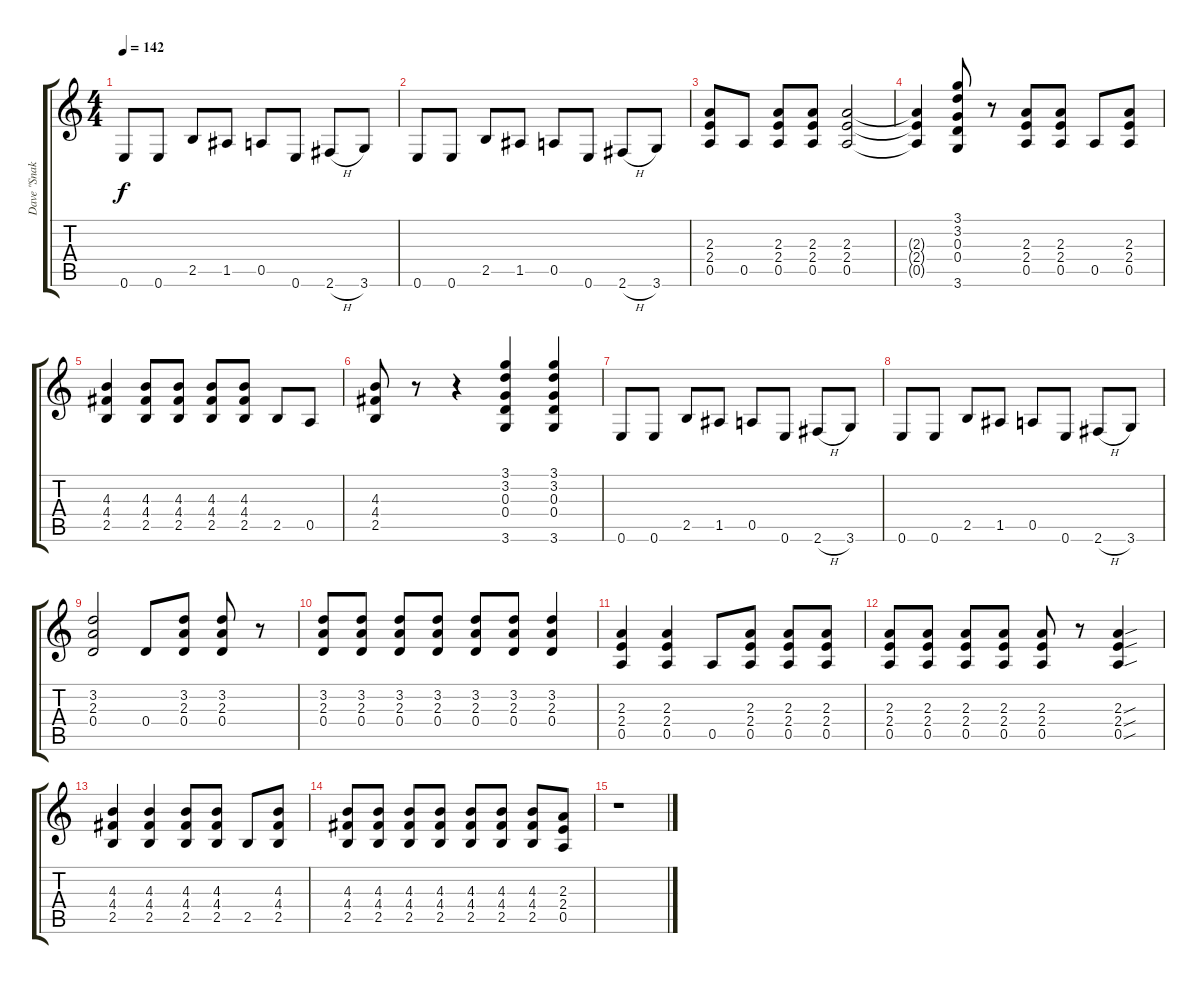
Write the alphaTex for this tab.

\track ("Dave \"Snake\" Sabo" "Dave \"Snak") {instrument distortionguitar}
\staff {score tabs}
\tuning (E4 B3 G3 D3 A2 E2) {hide}
\ts (4 4)
\tempo 142
\clef g2
\ks c
0.6.8{dy f} 0.6.8 2.5.8 1.5.8 0.5.8 0.6.8 2.6{h}.8 3.6.8 |
0.6.8 0.6.8 2.5.8 1.5.8 0.5.8 0.6.8 2.6{h}.8 3.6.8 |
(2.3 2.4 0.5).8 0.5.8 (2.3 2.4 0.5).8 (2.3 2.4 0.5).8 (2.3 2.4 0.5).2 |
(2.3{t} 2.4{t} 0.5{t}).4 (3.1 3.2 0.3 0.4 3.6).8 r.8 (2.3 2.4 0.5).8 (2.3 2.4 0.5).8 0.5.8 (2.3 2.4 0.5).8 |
(4.3 4.4 2.5).4 (4.3 4.4 2.5).8 (4.3 4.4 2.5).8 (4.3 4.4 2.5).8 (4.3 4.4 2.5).8 2.5.8 0.5.8 |
(4.3 4.4 2.5).8 r.8 r.4 (3.1 3.2 0.3 0.4 3.6).4 (3.1 3.2 0.3 0.4 3.6).4 |
0.6.8 0.6.8 2.5.8 1.5.8 0.5.8 0.6.8 2.6{h}.8 3.6.8 |
0.6.8 0.6.8 2.5.8 1.5.8 0.5.8 0.6.8 2.6{h}.8 3.6.8 |
(3.2 2.3 0.4).2 0.4.8 (3.2 2.3 0.4).8 (3.2 2.3 0.4).8 r.8 |
(3.2 2.3 0.4).8 (3.2 2.3 0.4).8 (3.2 2.3 0.4).8 (3.2 2.3 0.4).8 (3.2 2.3 0.4).8 (3.2 2.3 0.4).8 (3.2 2.3 0.4).4 |
(2.3 2.4 0.5).4 (2.3 2.4 0.5).4 0.5.8 (2.3 2.4 0.5).8 (2.3 2.4 0.5).8 (2.3 2.4 0.5).8 |
(2.3 2.4 0.5).8 (2.3 2.4 0.5).8 (2.3 2.4 0.5).8 (2.3 2.4 0.5).8 (2.3 2.4 0.5).8 r.8 (2.3{sou} 2.4{sou} 0.5{sou}).4 |
(4.3 4.4 2.5).4 (4.3 4.4 2.5).4 (4.3 4.4 2.5).8 (4.3 4.4 2.5).8 2.5.8 (4.3 4.4 2.5).8 |
(4.3 4.4 2.5).8 (4.3 4.4 2.5).8 (4.3 4.4 2.5).8 (4.3 4.4 2.5).8 (4.3 4.4 2.5).8 (4.3 4.4 2.5).8 (4.3 4.4 2.5).8 (2.3 2.4 0.5).8 |
r.1
